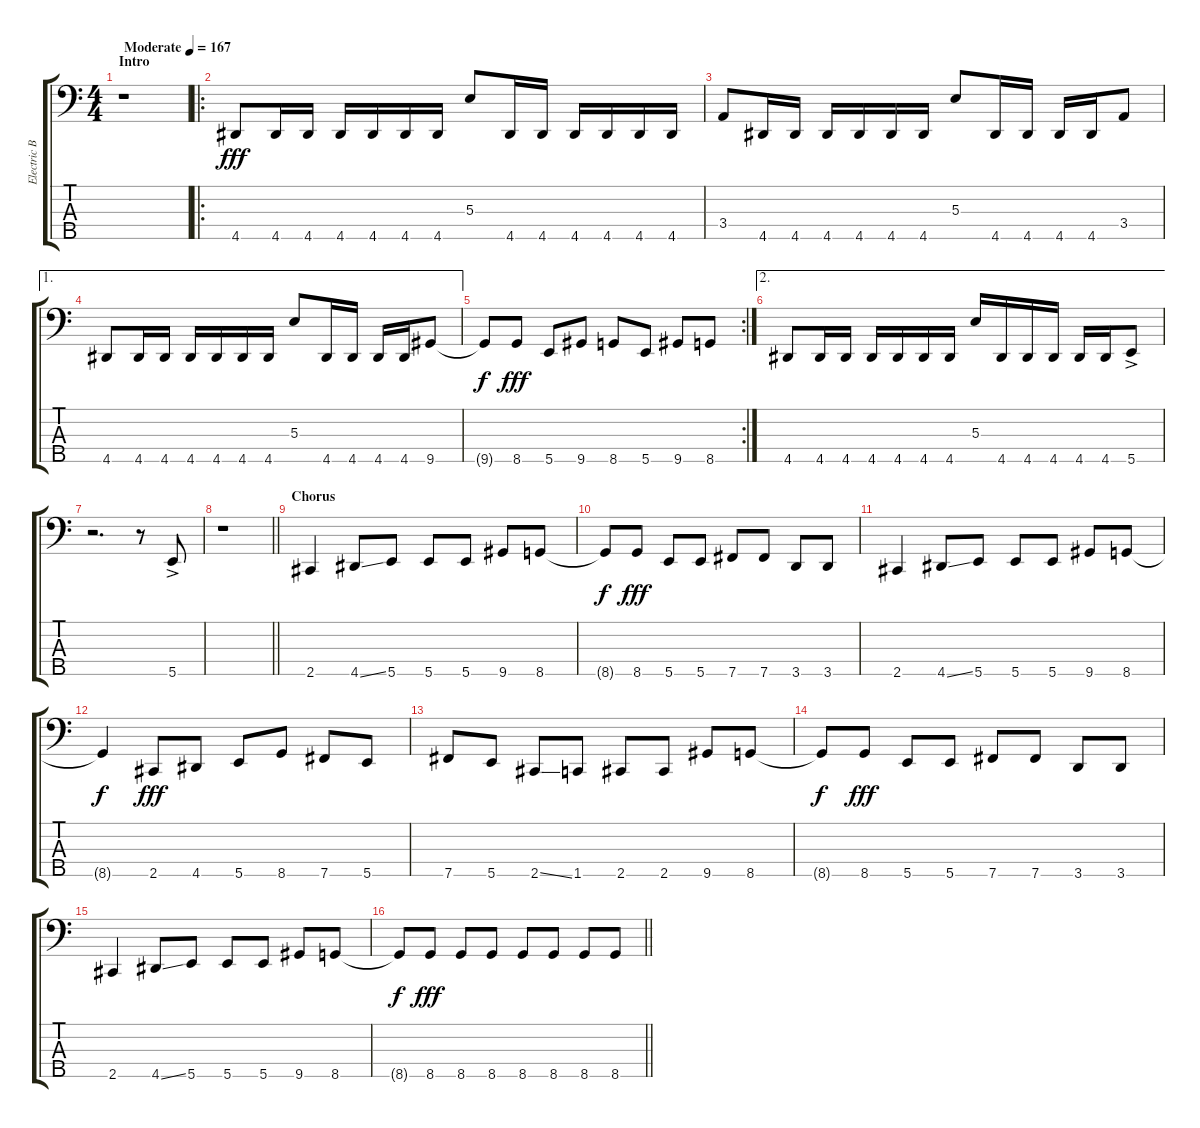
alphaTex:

\track ("Electric Bass" "Electric B") {instrument electricbassfinger}
\staff {score tabs}
\tuning (A2 E2 B1 Gb1 B0) {hide}
\ts (4 4)
\section ("" "Intro")
\tempo (167 "Moderate")
\clef f4
\ks c
r.1{dy fff instrument electricbassfinger} |
\ro
4.5.8 4.5.16 4.5.16 4.5.16 4.5.16 4.5.16 4.5.16 5.3.8 4.5.16 4.5.16 4.5.16 4.5.16 4.5.16 4.5.16 |
3.4.8 4.5.16 4.5.16 4.5.16 4.5.16 4.5.16 4.5.16 5.3.8 4.5.16 4.5.16 4.5.16 4.5.16 3.4.8 |
\ae 1
4.5.8 4.5.16 4.5.16 4.5.16 4.5.16 4.5.16 4.5.16 5.3.8 4.5.16 4.5.16 4.5.16 4.5.16 9.5.8 |
\rc 2
9.5{t}.8{dy f} 8.5.8{dy fff} 5.5.8 9.5.8 8.5.8 5.5.8 9.5.8 8.5.8 |
\ae 2
4.5.8 4.5.16 4.5.16 4.5.16 4.5.16 4.5.16 4.5.16 5.3.16 4.5.16 4.5.16 4.5.16 4.5.16 4.5.16 5.5{ac}.8 |
r.2{d} r.8 5.5{ac}.8 |
\barLineRight lightlight
r.1 |
\section ("" "Chorus")
2.5.4 4.5{ss}.8 5.5.8 5.5.8 5.5.8 9.5.8 8.5.8 |
8.5{t}.8{dy f} 8.5.8{dy fff} 5.5.8 5.5.8 7.5.8 7.5.8 3.5.8 3.5.8 |
2.5.4 4.5{ss}.8 5.5.8 5.5.8 5.5.8 9.5.8 8.5.8 |
8.5{t}.4{dy f} 2.5.8{dy fff} 4.5.8 5.5.8 8.5.8 7.5.8 5.5.8 |
7.5.8 5.5.8 2.5{ss}.8 1.5.8 2.5.8 2.5.8 9.5.8 8.5.8 |
8.5{t}.8{dy f} 8.5.8{dy fff} 5.5.8 5.5.8 7.5.8 7.5.8 3.5.8 3.5.8 |
2.5.4 4.5{ss}.8 5.5.8 5.5.8 5.5.8 9.5.8 8.5.8 |
\barLineRight lightlight
8.5{t}.8{dy f} 8.5.8{dy fff} 8.5.8 8.5.8 8.5.8 8.5.8 8.5.8 8.5.8
